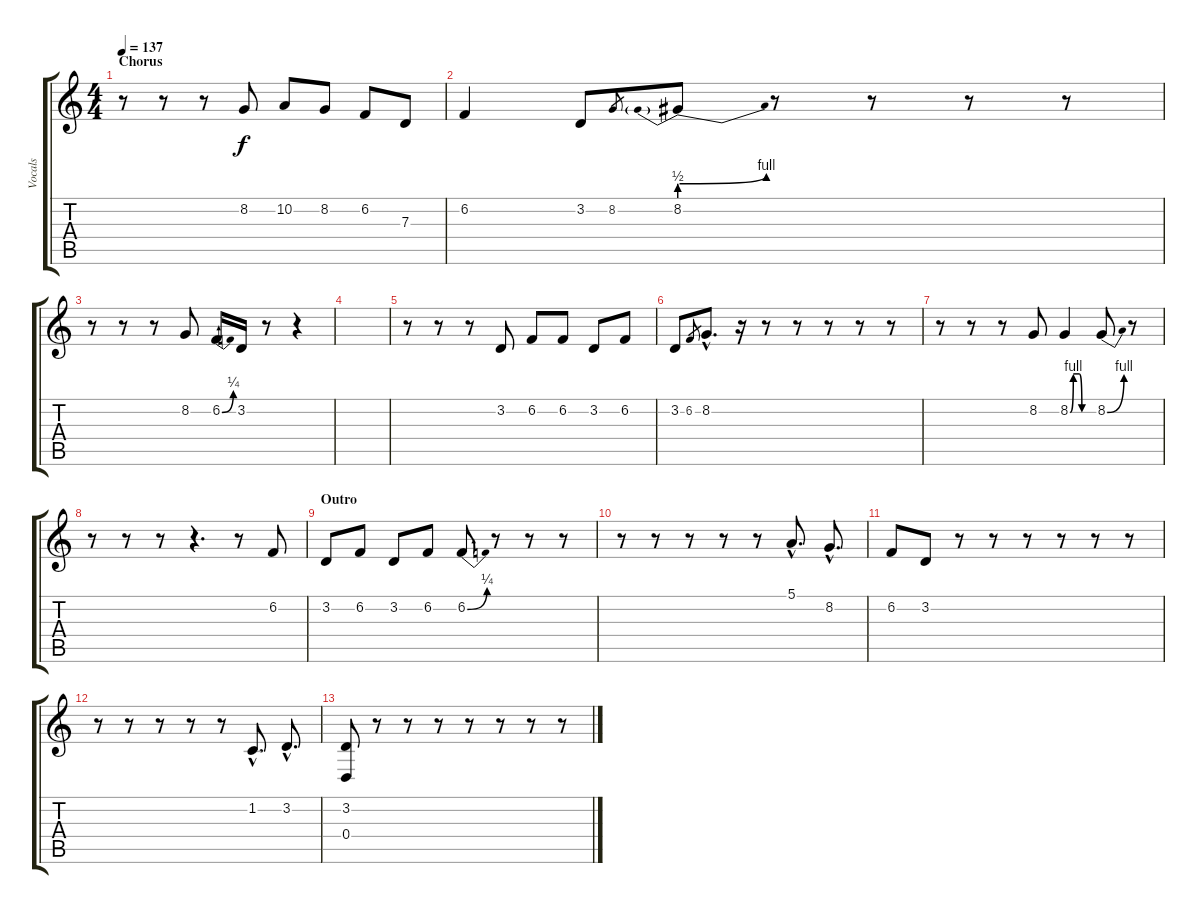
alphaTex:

\track ("Vocals" "Vocals") {instrument cello}
\staff {score tabs}
\tuning (E4 B3 G3 D3 A2 E2) {hide}
\ts (4 4)
\section ("" "Chorus")
\tempo 137
\clef g2
\ks c
r.8{dy f} r.8 r.8 8.2.8 10.2.8 8.2.8 6.2.8 7.3.8 |
6.2.4 3.2.8 8.2.8{gr} 8.2{be (prebendbend 0 2 60 4)}.8 r.8 r.8 r.8 r.8 |
r.8 r.8 r.8 8.2.8 6.2{be (bend 0 0 60 1)}.16 3.2.16 r.8 r.4 |
|
r.8 r.8 r.8 3.2.8 6.2.8 6.2.8 3.2.8 6.2.8 |
3.2.8 6.2.8{gr} 8.2{hac}.8{d} r.16 r.8 r.8 r.8 r.8 r.8 |
r.8 r.8 r.8 8.2.8 8.2{be (custom 0 0 8 4 23 4 30 0 60 0)}.4 8.2{be (bend 0 0 60 4)}.8 r.8 |
r.8 r.8 r.8 r.4{d} r.8 6.2.8 |
\section ("" "Outro")
3.2.8 6.2.8 3.2.8 6.2.8 6.2{be (bend 0 0 60 1)}.8 r.8 r.8 r.8 |
r.8 r.8 r.8 r.8 r.8 5.1{hac}.8{d} 8.2{hac}.8{d} |
6.2.8 3.2.8 r.8 r.8 r.8 r.8 r.8 r.8 |
r.8 r.8 r.8 r.8 r.8{volume 0} 1.2{hac}.8{d} 3.2{hac}.8{d} |
(3.2 0.4).8 r.8 r.8 r.8 r.8 r.8 r.8 r.8
